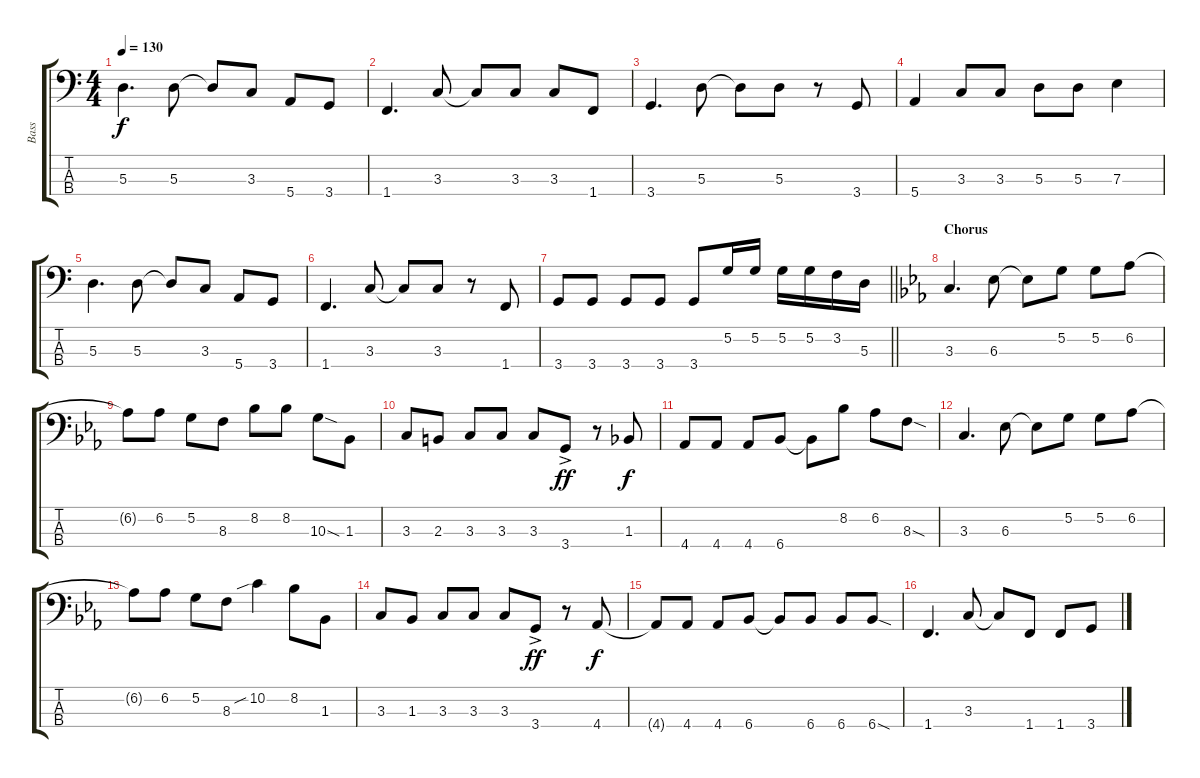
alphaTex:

\track ("Bass" "Bass") {instrument electricbassfinger}
\staff {score tabs}
\tuning (G2 D2 A1 E1) {hide}
\ts (4 4)
\tempo 130
\clef f4
\ks c
5.3.4{d dy f} 5.3.8 5.3{t}.8 3.3.8 5.4.8 3.4.8 |
1.4.4{d} 3.3.8 3.3{t}.8 3.3.8 3.3.8 1.4.8 |
3.4.4{d} 5.3.8 5.3{t}.8 5.3.8 r.8 3.4.8 |
5.4.4 3.3.8 3.3.8 5.3.8 5.3.8 7.3.4 |
5.3.4{d} 5.3.8 5.3{t}.8 3.3.8 5.4.8 3.4.8 |
1.4.4{d} 3.3.8 3.3{t}.8 3.3.8 r.8 1.4.8 |
\barLineRight lightlight
3.4.8 3.4.8 3.4.8 3.4.8 3.4.8 5.2.16 5.2.16 5.2.16 5.2.16 3.2.16 5.3.16 |
\section ("" "Chorus")
\ks eb
3.3.4{d} 6.3.8 6.3{t}.8 5.2.8 5.2.8 6.2.8 |
6.2{t}.8 6.2.8 5.2.8 8.3.8 8.2.8 8.2.8 10.3{sod}.8 1.3.8 |
3.3.8 2.3.8 3.3.8 3.3.8 3.3.8 3.4{ac}.8{dy ff} r.8 1.3.8{dy f} |
4.4.8 4.4.8 4.4.8 6.4.8 6.4{t}.8 8.2.8 6.2.8 8.3{sod}.8 |
3.3.4{d} 6.3.8 6.3{t}.8 5.2.8 5.2.8 6.2.8 |
6.2{t}.8 6.2.8 5.2.8 8.3.8 10.2{sib}.4 8.2.8 1.3.8 |
3.3.8 1.3.8 3.3.8 3.3.8 3.3.8 3.4{ac}.8{dy ff} r.8 4.4.8{dy f} |
4.4{t}.8 4.4.8 4.4.8 6.4.8 6.4{t}.8 6.4.8 6.4.8 6.4{sod}.8 |
1.4.4{d} 3.3.8 3.3{t}.8 1.4.8 1.4.8 3.4.8
